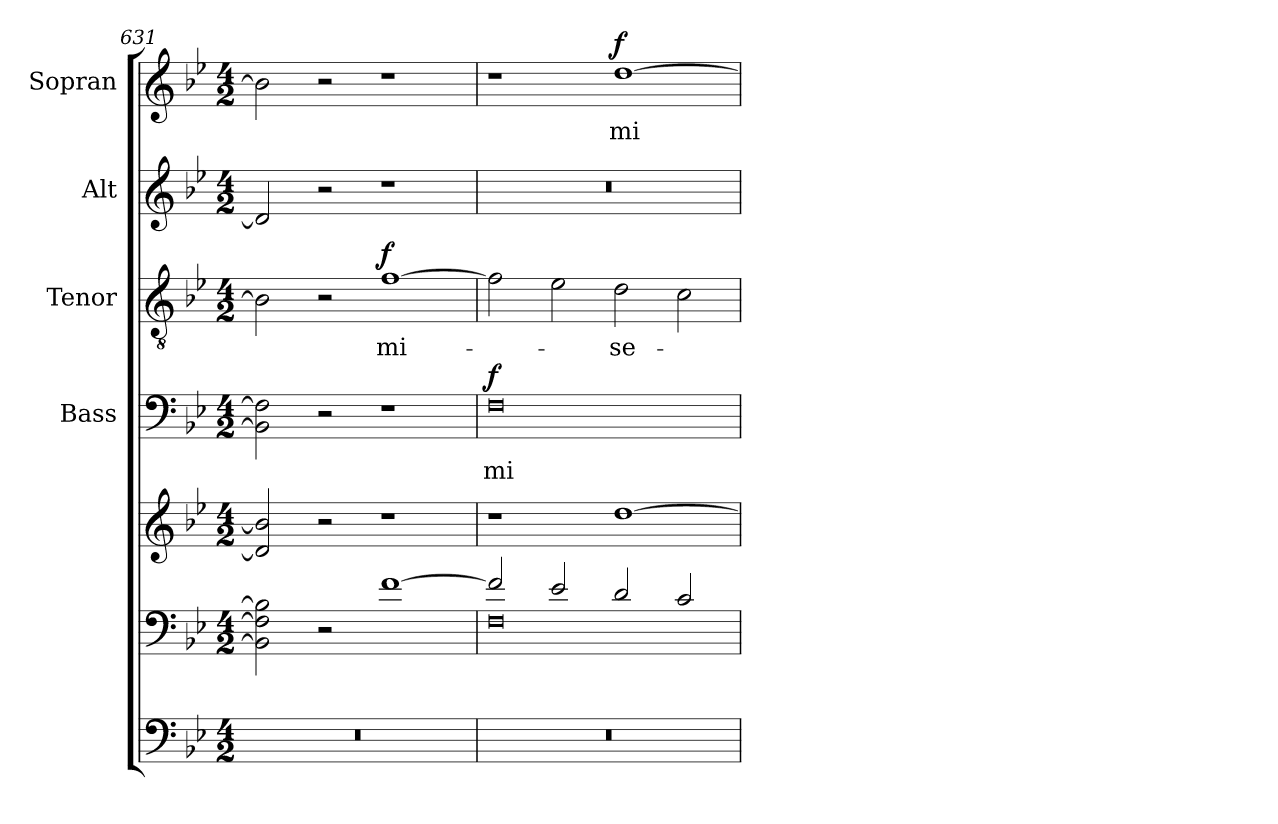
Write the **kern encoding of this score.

**kern	**kern	**kern	**kern	**text	**dynam	**kern	**text	**dynam	**kern	**kern	**text	**dynam
*part6	*part5	*part5	*part4	*part4	*part4	*part3	*part3	*part3	*part2	*part1	*part1	*part1
*staff7	*staff6	*staff5	*staff4	*staff4	*staff4	*staff3	*staff3	*staff3	*staff2	*staff1	*staff1	*staff1
*	*	*	*I"Bass	*	*	*I"Tenor	*	*	*I"Alt	*I"Sopran	*	*
*	*	*	*I'B.	*	*	*I'T.	*	*	*I'A.	*I'S.	*	*
*clefF4	*clefF4	*clefG2	*clefF4	*	*	*clefGv2	*	*	*clefG2	*clefG2	*	*
*k[b-e-]	*k[b-e-]	*k[b-e-]	*k[b-e-]	*	*	*k[b-e-]	*	*	*k[b-e-]	*k[b-e-]	*	*
*B-:	*B-:	*B-:	*B-:	*	*	*B-:	*	*	*B-:	*B-:	*	*
*M4/2	*M4/2	*M4/2	*M4/2	*	*	*M4/2	*	*	*M4/2	*M4/2	*	*
=631	=631	=631	=631	=631	=631	=631	=631	=631	=631	=631	=631	=631
0r	2BB-\] 2F\] 2B-\]	2d/] 2b-/]	2BB-\] 2F\]	.	.	2B-\]	.	.	2d/]	2b-\]	.	.
.	2r	2r	2r	.	.	2r	.	.	2r	2r	.	.
!	!	!	!	!	!	!	!LO:LY:b	!LO:DY:a	!	!	!	!
.	[1f	1r	1r	.	.	[1f	mi-	f	1r	1r	.	.
!!LO:LB:g=z
=632	=632	=632	=632	=632	=632	=632	=632	=632	=632	=632	=632	=632
*	*^	*	*	*	*	*	*	*	*	*	*	*
!	!	!	!	!	!LO:LY:b	!LO:DY:a	!	!	!	!	!	!	!
0r	2f/]	0F	1r	0F	mi-	f	2f\]	.	.	0r	1r	.	.
.	2e-/	.	.	.	.	.	2e-\	.	.	.	.	.	.
!	!	!	!	!	!	!	!	!LO:LY:b	!	!	!	!LO:LY:b	!LO:DY:a
.	2d/	.	[1dd	.	.	.	2d\	-se-	.	.	[1dd	mi-	f
.	2c/	.	.	.	.	.	2c\	.	.	.	.	.	.
*	*v	*v	*	*	*	*	*	*	*	*	*	*	*
=	=	=	=	=	=	=	=	=	=	=	=	=
*-	*-	*-	*-	*-	*-	*-	*-	*-	*-	*-	*-	*-
